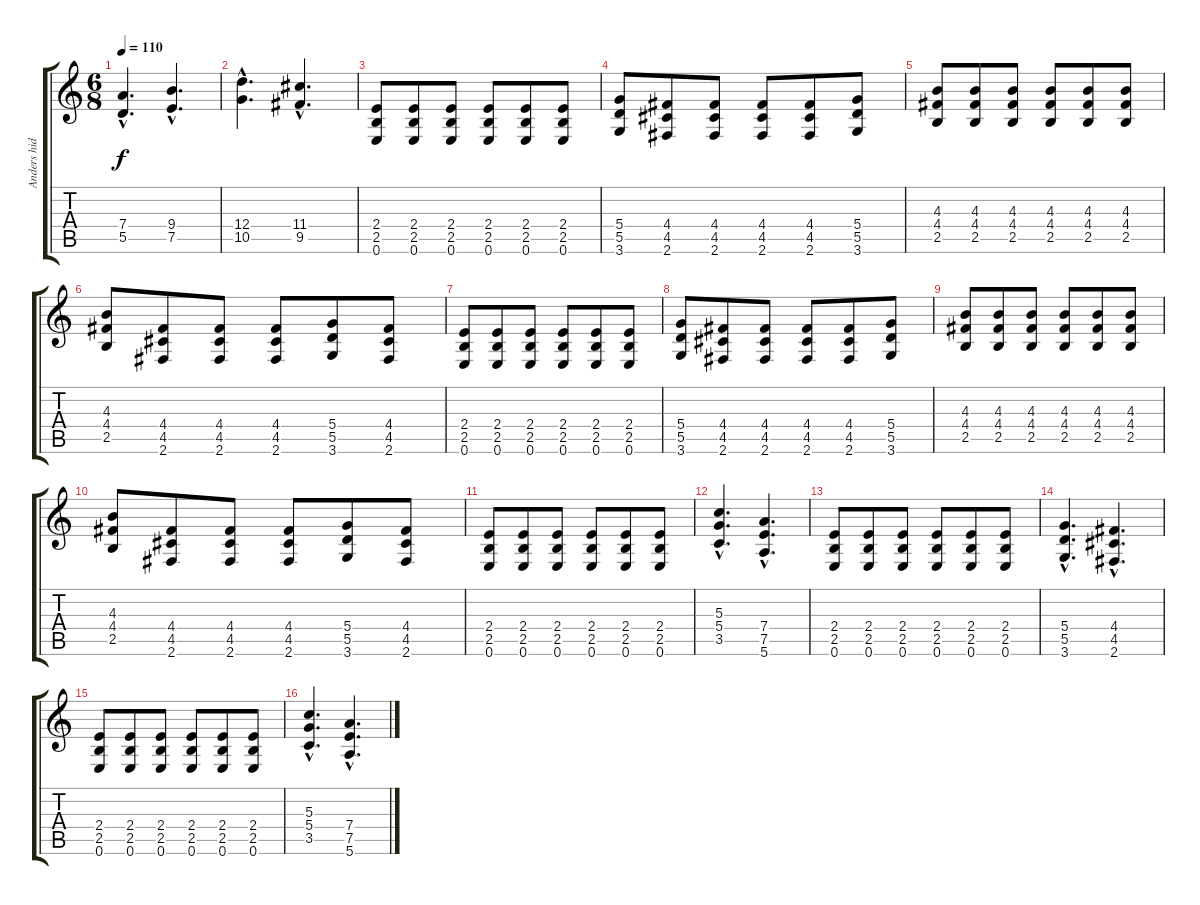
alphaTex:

\track ("Anders hidle" "Anders hid") {instrument distortionguitar}
\staff {score tabs}
\tuning (E4 B3 G3 D3 A2 E2) {hide}
\ts (6 8)
\tempo 110
\clef g2
\ks c
(7.4{hac} 5.5{hac}).4{d dy f} (9.4{hac} 7.5{hac}).4{d} |
(12.4{hac} 10.5{hac}).4{d} (11.4{hac} 9.5{hac}).4{d} |
(2.4 2.5 0.6).8 (2.4 2.5 0.6).8 (2.4 2.5 0.6).8 (2.4 2.5 0.6).8 (2.4 2.5 0.6).8 (2.4 2.5 0.6).8 |
(5.4 5.5 3.6).8 (4.4 4.5 2.6).8 (4.4 4.5 2.6).8 (4.4 4.5 2.6).8 (4.4 4.5 2.6).8 (5.4 5.5 3.6).8 |
(4.3 4.4 2.5).8 (4.3 4.4 2.5).8 (4.3 4.4 2.5).8 (4.3 4.4 2.5).8 (4.3 4.4 2.5).8 (4.3 4.4 2.5).8 |
(4.3 4.4 2.5).8 (4.4 4.5 2.6).8 (4.4 4.5 2.6).8 (4.4 4.5 2.6).8 (5.4 5.5 3.6).8 (4.4 4.5 2.6).8 |
(2.4 2.5 0.6).8 (2.4 2.5 0.6).8 (2.4 2.5 0.6).8 (2.4 2.5 0.6).8 (2.4 2.5 0.6).8 (2.4 2.5 0.6).8 |
(5.4 5.5 3.6).8 (4.4 4.5 2.6).8 (4.4 4.5 2.6).8 (4.4 4.5 2.6).8 (4.4 4.5 2.6).8 (5.4 5.5 3.6).8 |
(4.3 4.4 2.5).8 (4.3 4.4 2.5).8 (4.3 4.4 2.5).8 (4.3 4.4 2.5).8 (4.3 4.4 2.5).8 (4.3 4.4 2.5).8 |
(4.3 4.4 2.5).8 (4.4 4.5 2.6).8 (4.4 4.5 2.6).8 (4.4 4.5 2.6).8 (5.4 5.5 3.6).8 (4.4 4.5 2.6).8 |
(2.4 2.5 0.6).8 (2.4 2.5 0.6).8 (2.4 2.5 0.6).8 (2.4 2.5 0.6).8 (2.4 2.5 0.6).8 (2.4 2.5 0.6).8 |
(5.3{hac} 5.4{hac} 3.5{hac}).4{d} (7.4{hac} 7.5{hac} 5.6{hac}).4{d} |
(2.4 2.5 0.6).8 (2.4 2.5 0.6).8 (2.4 2.5 0.6).8 (2.4 2.5 0.6).8 (2.4 2.5 0.6).8 (2.4 2.5 0.6).8 |
(5.4{hac} 5.5{hac} 3.6{hac}).4{d} (4.4{hac} 4.5{hac} 2.6{hac}).4{d} |
(2.4 2.5 0.6).8 (2.4 2.5 0.6).8 (2.4 2.5 0.6).8 (2.4 2.5 0.6).8 (2.4 2.5 0.6).8 (2.4 2.5 0.6).8 |
(5.3{hac} 5.4{hac} 3.5{hac}).4{d} (7.4{hac} 7.5{hac} 5.6{hac}).4{d}
